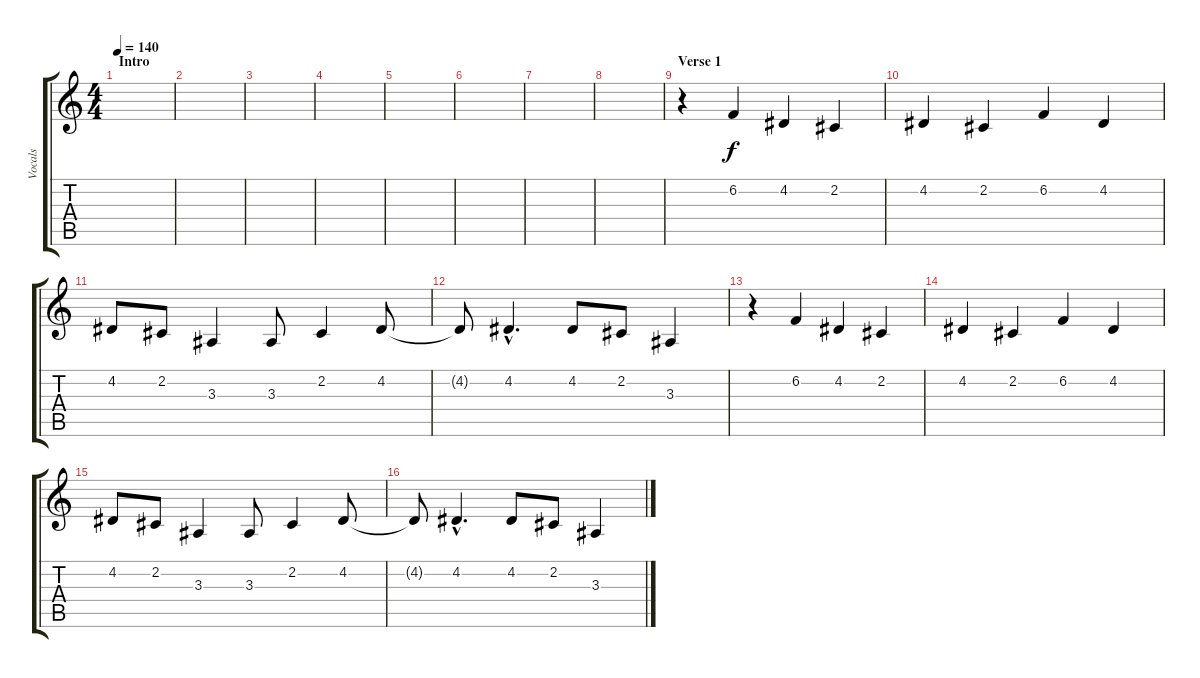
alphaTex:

\track ("Vocals" "Vocals") {instrument lead2sawtooth}
\staff {score tabs}
\tuning (E4 B3 G3 D3 A2 E2) {hide}
\ts (4 4)
\section ("" "Intro")
\tempo 140
\clef g2
\ks c
|
|
|
|
|
|
|
|
\section ("" "Verse 1")
r.4 6.2.4 4.2.4 2.2.4 |
4.2.4 2.2.4 6.2.4 4.2.4 |
4.2.8 2.2.8 3.3.4 3.3.8 2.2.4 4.2.8 |
4.2{t}.8 4.2{hac}.4{d} 4.2.8 2.2.8 3.3.4 |
r.4 6.2.4 4.2.4 2.2.4 |
4.2.4 2.2.4 6.2.4 4.2.4 |
4.2.8 2.2.8 3.3.4 3.3.8 2.2.4 4.2.8 |
4.2{t}.8 4.2{hac}.4{d} 4.2.8 2.2.8 3.3.4
